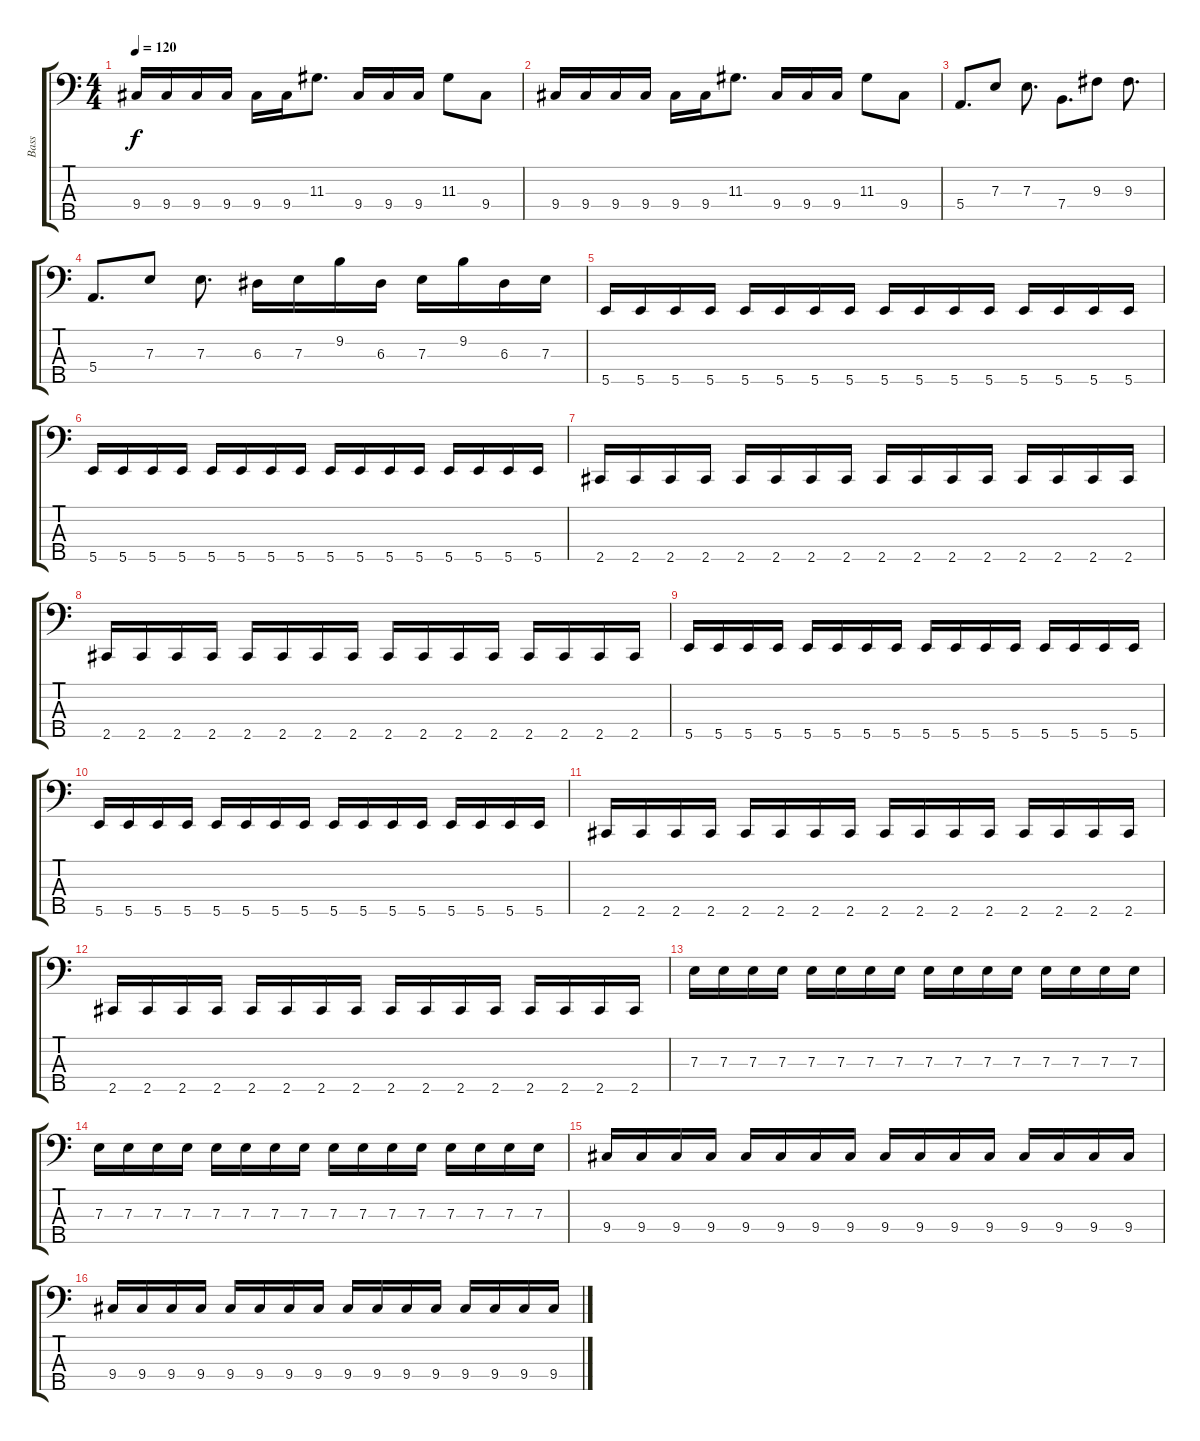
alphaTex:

\track ("Bass" "Bass") {instrument electricbasspick}
\staff {score tabs}
\tuning (G2 D2 A1 E1 B0) {hide}
\ts (4 4)
\tempo 120
\clef f4
\ks c
9.4.16{dy f} 9.4.16 9.4.16 9.4.16 9.4.16 9.4.16 11.3.8{d} 9.4.16 9.4.16 9.4.16 11.3.8 9.4.8 |
9.4.16 9.4.16 9.4.16 9.4.16 9.4.16 9.4.16 11.3.8{d} 9.4.16 9.4.16 9.4.16 11.3.8 9.4.8 |
5.4.8{d} 7.3.8 7.3.8{d} 7.4.8{d} 9.3.8 9.3.8{d} |
5.4.8{d} 7.3.8 7.3.8{d} 6.3.16 7.3.16 9.2.16 6.3.16 7.3.16 9.2.16 6.3.16 7.3.16 |
5.5.16 5.5.16 5.5.16 5.5.16 5.5.16 5.5.16 5.5.16 5.5.16 5.5.16 5.5.16 5.5.16 5.5.16 5.5.16 5.5.16 5.5.16 5.5.16 |
5.5.16 5.5.16 5.5.16 5.5.16 5.5.16 5.5.16 5.5.16 5.5.16 5.5.16 5.5.16 5.5.16 5.5.16 5.5.16 5.5.16 5.5.16 5.5.16 |
2.5.16 2.5.16 2.5.16 2.5.16 2.5.16 2.5.16 2.5.16 2.5.16 2.5.16 2.5.16 2.5.16 2.5.16 2.5.16 2.5.16 2.5.16 2.5.16 |
2.5.16 2.5.16 2.5.16 2.5.16 2.5.16 2.5.16 2.5.16 2.5.16 2.5.16 2.5.16 2.5.16 2.5.16 2.5.16 2.5.16 2.5.16 2.5.16 |
5.5.16 5.5.16 5.5.16 5.5.16 5.5.16 5.5.16 5.5.16 5.5.16 5.5.16 5.5.16 5.5.16 5.5.16 5.5.16 5.5.16 5.5.16 5.5.16 |
5.5.16 5.5.16 5.5.16 5.5.16 5.5.16 5.5.16 5.5.16 5.5.16 5.5.16 5.5.16 5.5.16 5.5.16 5.5.16 5.5.16 5.5.16 5.5.16 |
2.5.16 2.5.16 2.5.16 2.5.16 2.5.16 2.5.16 2.5.16 2.5.16 2.5.16 2.5.16 2.5.16 2.5.16 2.5.16 2.5.16 2.5.16 2.5.16 |
2.5.16 2.5.16 2.5.16 2.5.16 2.5.16 2.5.16 2.5.16 2.5.16 2.5.16 2.5.16 2.5.16 2.5.16 2.5.16 2.5.16 2.5.16 2.5.16 |
7.3.16 7.3.16 7.3.16 7.3.16 7.3.16 7.3.16 7.3.16 7.3.16 7.3.16 7.3.16 7.3.16 7.3.16 7.3.16 7.3.16 7.3.16 7.3.16 |
7.3.16 7.3.16 7.3.16 7.3.16 7.3.16 7.3.16 7.3.16 7.3.16 7.3.16 7.3.16 7.3.16 7.3.16 7.3.16 7.3.16 7.3.16 7.3.16 |
9.4.16 9.4.16 9.4.16 9.4.16 9.4.16 9.4.16 9.4.16 9.4.16 9.4.16 9.4.16 9.4.16 9.4.16 9.4.16 9.4.16 9.4.16 9.4.16 |
9.4.16 9.4.16 9.4.16 9.4.16 9.4.16 9.4.16 9.4.16 9.4.16 9.4.16 9.4.16 9.4.16 9.4.16 9.4.16 9.4.16 9.4.16 9.4.16
